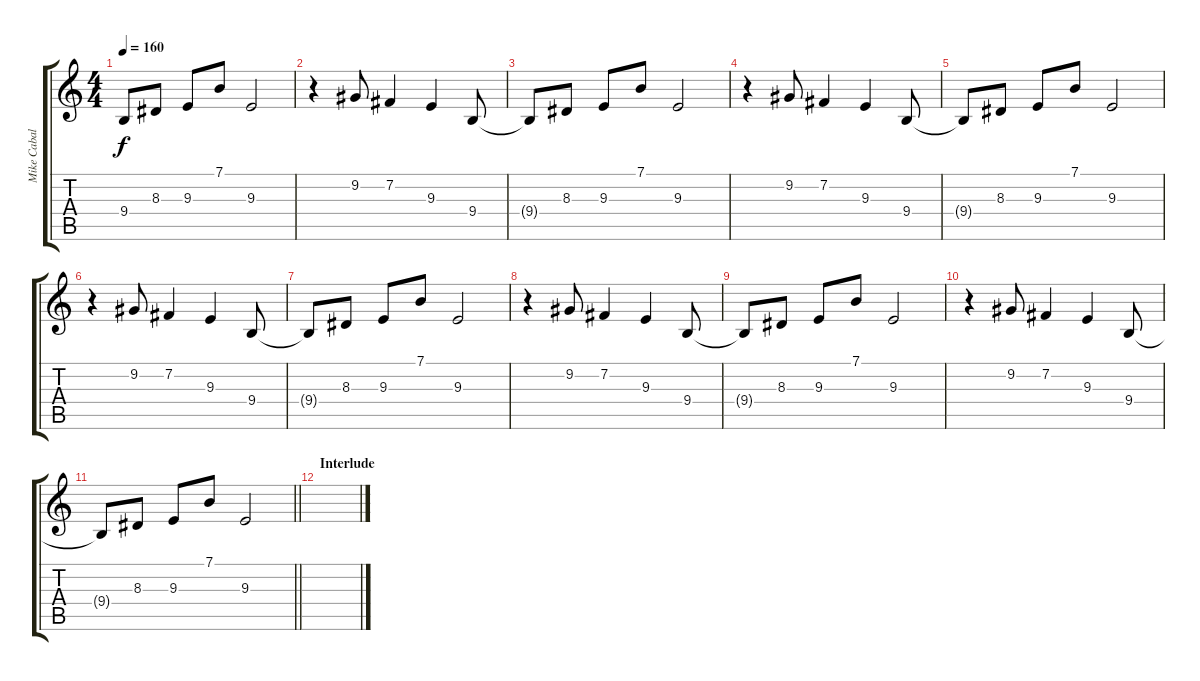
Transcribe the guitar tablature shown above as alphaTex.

\track ("Mike Caballero" "Mike Cabal") {instrument lead2sawtooth}
\staff {score tabs}
\tuning (E4 B3 G3 D3 A2 E2) {hide}
\ts (4 4)
\tempo 160
\clef g2
\ks c
9.4{t}.8{dy f} 8.3.8 9.3.8 7.1.8 9.3.2 |
r.4 9.2.8 7.2.4 9.3.4 9.4.8 |
9.4{t}.8 8.3.8 9.3.8 7.1.8 9.3.2 |
r.4 9.2.8 7.2.4 9.3.4 9.4.8 |
9.4{t}.8 8.3.8 9.3.8 7.1.8 9.3.2 |
r.4 9.2.8 7.2.4 9.3.4 9.4.8 |
9.4{t}.8 8.3.8 9.3.8 7.1.8 9.3.2 |
r.4 9.2.8 7.2.4 9.3.4 9.4.8 |
9.4{t}.8 8.3.8 9.3.8 7.1.8 9.3.2 |
r.4 9.2.8 7.2.4 9.3.4 9.4.8 |
\barLineRight lightlight
9.4{t}.8 8.3.8 9.3.8 7.1.8 9.3.2 |
\section ("" "Interlude")
